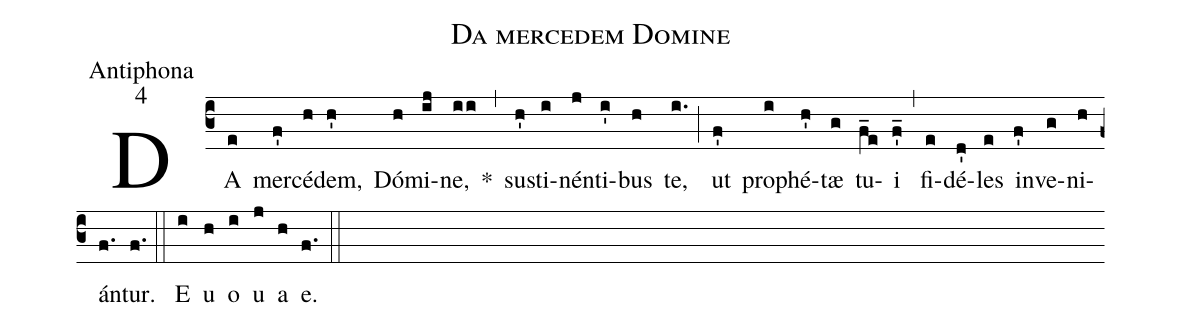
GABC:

name:Da mercedem Domine;
office-part:Antiphona;
mode:4;
%%
(c3) DA(e) mer(f')cé(h)dem,(h') Dó(h)mi(ij)ne,(ii) *(,) su(h')sti(i)nén(j)ti(i')bus(h) te,(i.) (;) ut(f') pro(i)phé(h')tæ(g) tu(f_e)i(f'_) (,) fi(e)dé(d')les(e) in(f')ve(g)ni(h)án(f.)tur.(f.) (::)
<eu>E(i) u(h) o(i) u(j) a(h) e.</eu>(f.) (::)
